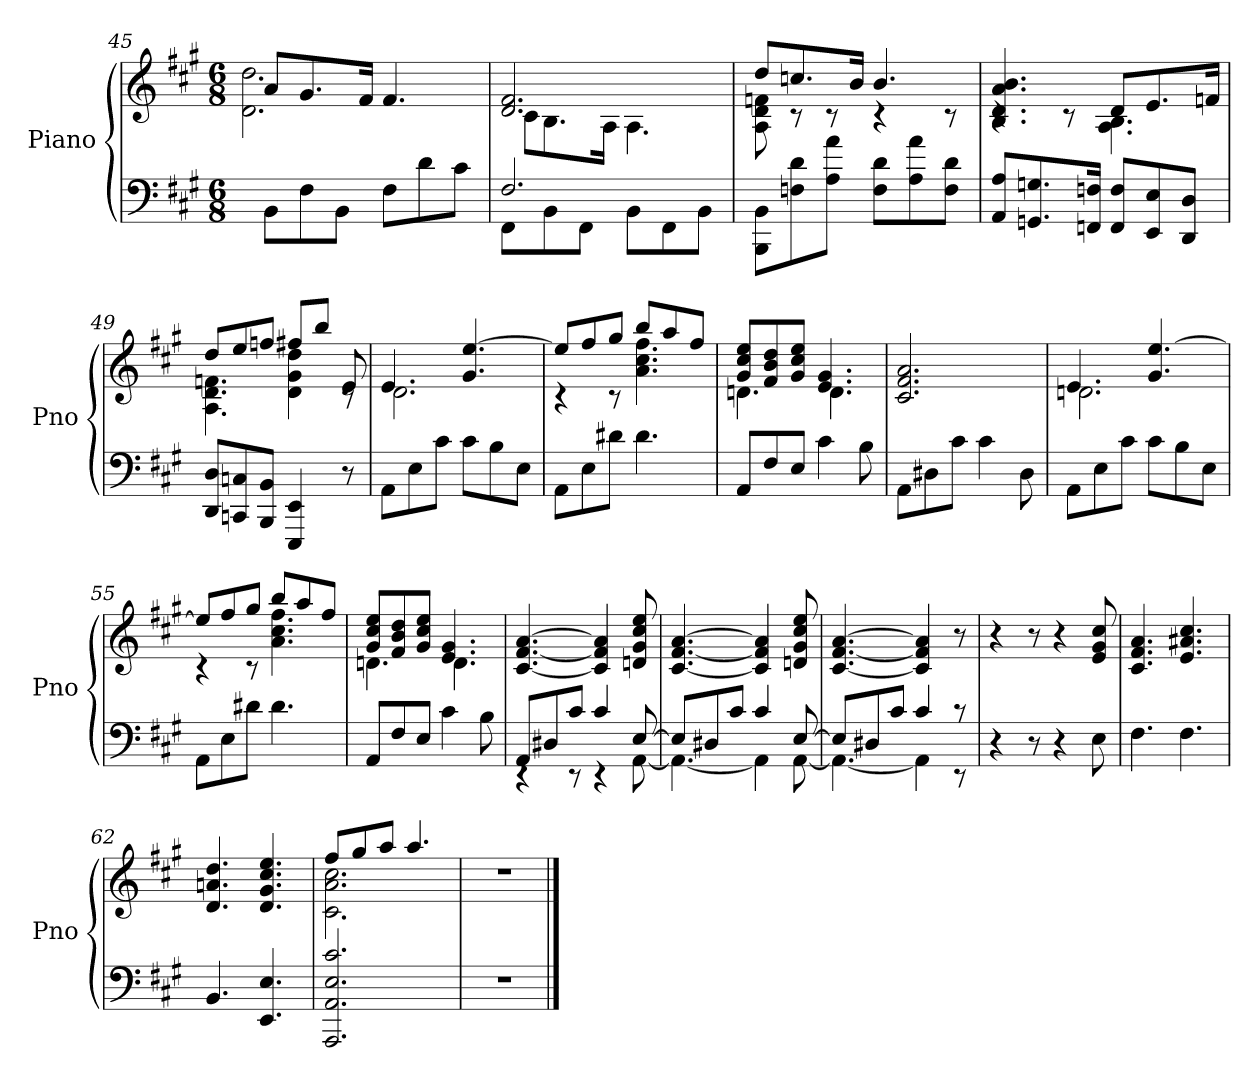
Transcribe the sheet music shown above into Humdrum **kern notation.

**kern	**kern
*part1	*part1
*staff2	*staff1
*I"Piano	*
*I'Pno	*
*clefF4	*clefG2
*k[f#c#g#]	*k[f#c#g#]
*A:	*A:
*M6/8	*M6/8
=45	=45
*	*^
8BBL	8aL	2.d 2.dd
8F#	8.g#	.
8BBJ	.	.
.	16f#Jk	.
8F#L	4.f#	.
8d	.	.
8c#J	.	.
=46	=46	=46
*^	*	*
2.F#	8FF#L	2.d 2.f#	8c#L
.	8BB	.	8.B
.	8FF#J	.	.
.	.	.	16AJk
.	8BBL	.	4.A
.	8FF#	.	.
.	8BBJ	.	.
*v	*v	*	*
=47	=47	=47
8BBB 8BBL	8ddL	8A 8d 8fn
8Fn 8d	8.ccn	8rc
8A 8aJ	.	8rc
.	16bJk	.
8F 8dL	4.b	4rc
8A 8a	.	.
8F 8dJ	.	8rc
=48	=48	=48
8AA 8AL	4.B 4.d 4.a 4.b	4rc
8.GGn 8.Gn	.	.
.	.	8rc
16FFn 16FnJk	.	.
8FF 8FL	8dL	4.A 4.B
8EE 8E	8.e	.
8DD 8DJ	.	.
.	16fnJk	.
=49	=49	=49
8DD 8DL	8ddL	4.A 4.d 4.fn
8CCn 8Cn	8ee	.
8BBB 8BBJ	8ffnJ	.
4EEE 4EE	8ff#XL	4d 4g# 4dd
.	8bbJ	.
8r	8e	8rc
=50	=50	=50
8AAL	4.e	2.d
8E	.	.
8c#J	.	.
8c#L	4.g# [4.ee	.
8B	.	.
8EJ	.	.
=51	=51	=51
8AAL	8eeL]	4rc
8E	8ff#	.
8d#XJ	8gg#J	8rc
4.d#	8bbL	4.a 4.cc# 4.ff#
.	8aa	.
.	8ff#J	.
=52	=52	=52
8AAL	8g# 8cc# 8eeL	4.dn
8F#	8f# 8b 8dd	.
8EJ	8g# 8cc# 8eeJ	.
4c#	4.e 4.g#	4.d
8B	.	.
*	*v	*v
=53	=53
8AAL	2.c# 2.f# 2.a
8D#X	.
8c#J	.
4c#	.
8D#	.
=54	=54
*	*^
8AAL	4.e	2.dn
8E	.	.
8c#J	.	.
8c#L	4.g# [4.ee	.
8B	.	.
8EJ	.	.
=55	=55	=55
8AAL	8eeL]	4rc
8E	8ff#	.
8d#XJ	8gg#J	8rc
4.d#	8bbL	4.a 4.cc# 4.ff#
.	8aa	.
.	8ff#J	.
=56	=56	=56
8AAL	8g# 8cc# 8eeL	4.dn
8F#	8f# 8b 8dd	.
8EJ	8g# 8cc# 8eeJ	.
4c#	4.e 4.g#	4.d
8B	.	.
*	*v	*v
=57	=57
*^	*
8AAL	4rEE	[4.c# [4.f# [4.a
8D#X	.	.
8c#J	8rEE	.
4c#	4rEE	4c#] 4f#] 4a]
[8E	[8AA	8dn 8g# 8cc# 8ee
=58	=58	=58
8EL]	4.AA_	[4.c# [4.f# [4.a
8D#X	.	.
8c#J	.	.
4c#	4AA]	4c#] 4f#] 4a]
[8E	[8AA	8dn 8g# 8cc# 8ee
=59	=59	=59
8EL]	4.AA_	[4.c# [4.f# [4.a
8D#X	.	.
8c#J	.	.
4c#	4AA]	4c#] 4f#] 4a]
8rc	8rEE	8r
*v	*v	*
=60	=60
4r	4r
8r	8r
4r	4r
8E	8e 8g# 8cc#
=61	=61
4.F#	4.c# 4.f# 4.a
4.F#	4.e 4.a#X 4.cc#
=62	=62
4.BB	4.d 4.an 4.dd
4.EE 4.E	4.d 4.g# 4.cc# 4.ee
=63	=63
*	*^
2.AAA 2.AA 2.E 2.c#	8ff#L	2.c# 2.a 2.cc#
.	8gg#	.
.	8aaJ	.
.	4.aa	.
*	*v	*v
=64	=64
2.r	2.r
==	==
*-	*-
